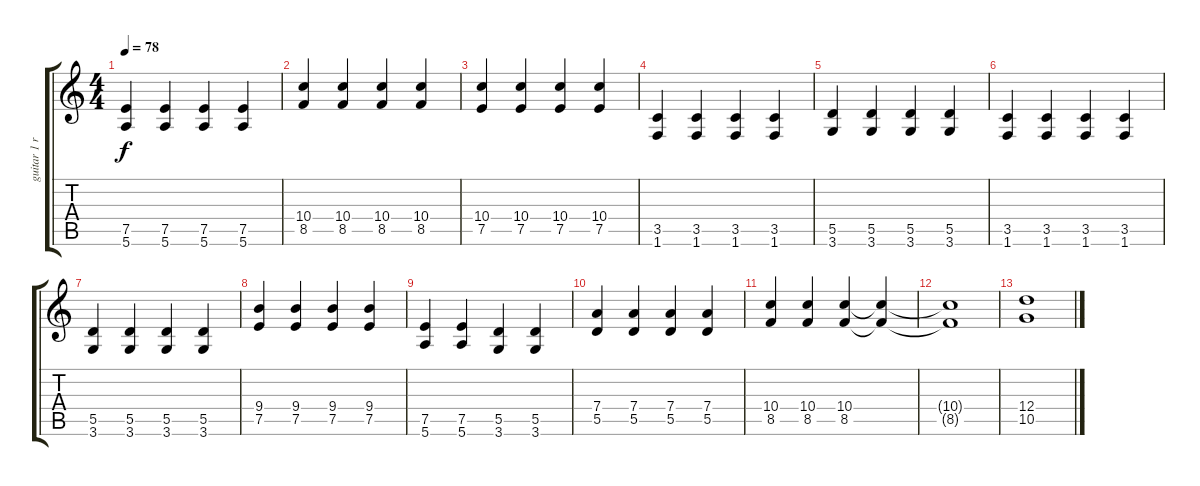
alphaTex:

\track ("guitar 1 riff" "guitar 1 r") {instrument acousticguitarsteel}
\staff {score tabs}
\tuning (E4 B3 G3 D3 A2 E2) {hide}
\ts (4 4)
\tempo 78
\clef g2
\ks c
(7.5 5.6).4{dy f} (7.5 5.6).4 (7.5 5.6).4 (7.5 5.6).4 |
(10.4 8.5).4 (10.4 8.5).4 (10.4 8.5).4 (10.4 8.5).4 |
(10.4 7.5).4 (10.4 7.5).4 (10.4 7.5).4 (10.4 7.5).4 |
(3.5 1.6).4 (3.5 1.6).4 (3.5 1.6).4 (3.5 1.6).4 |
(5.5 3.6).4 (5.5 3.6).4 (5.5 3.6).4 (5.5 3.6).4 |
(3.5 1.6).4{instrument overdrivenguitar} (3.5 1.6).4 (3.5 1.6).4 (3.5 1.6).4 |
(5.5 3.6).4 (5.5 3.6).4 (5.5 3.6).4 (5.5 3.6).4 |
(9.4 7.5).4 (9.4 7.5).4 (9.4 7.5).4 (9.4 7.5).4 |
(7.5 5.6).4 (7.5 5.6).4 (5.5 3.6).4 (5.5 3.6).4 |
(7.4 5.5).4 (7.4 5.5).4 (7.4 5.5).4 (7.4 5.5).4 |
(10.4 8.5).4 (10.4 8.5).4 (10.4 8.5).4 (10.4{t} 8.5{t}).4 |
(10.4{t} 8.5{t}).1 |
(12.4 10.5).1
